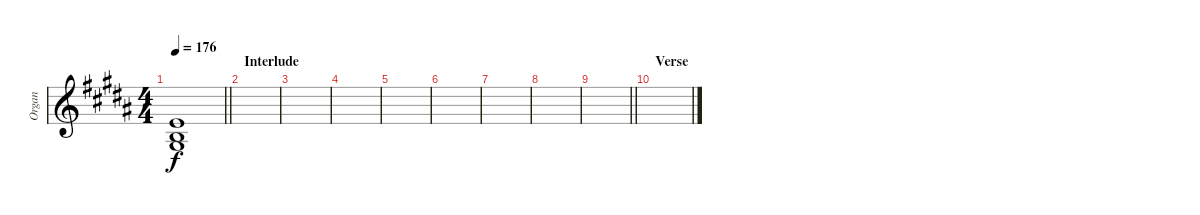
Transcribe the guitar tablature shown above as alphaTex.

\track ("Organ" "Organ") {instrument drawbarorgan}
\staff {score}
\tuning (E4 B3 G3 D3 A2 E2) {hide}
\ts (4 4)
\tempo 176
\clef g2
\barLineRight lightlight
\ks b
(0.1 0.2 1.3).1{dy f} |
\section ("" "Interlude")
|
|
|
|
|
|
|
\barLineRight lightlight
|
\section ("" "Verse")
